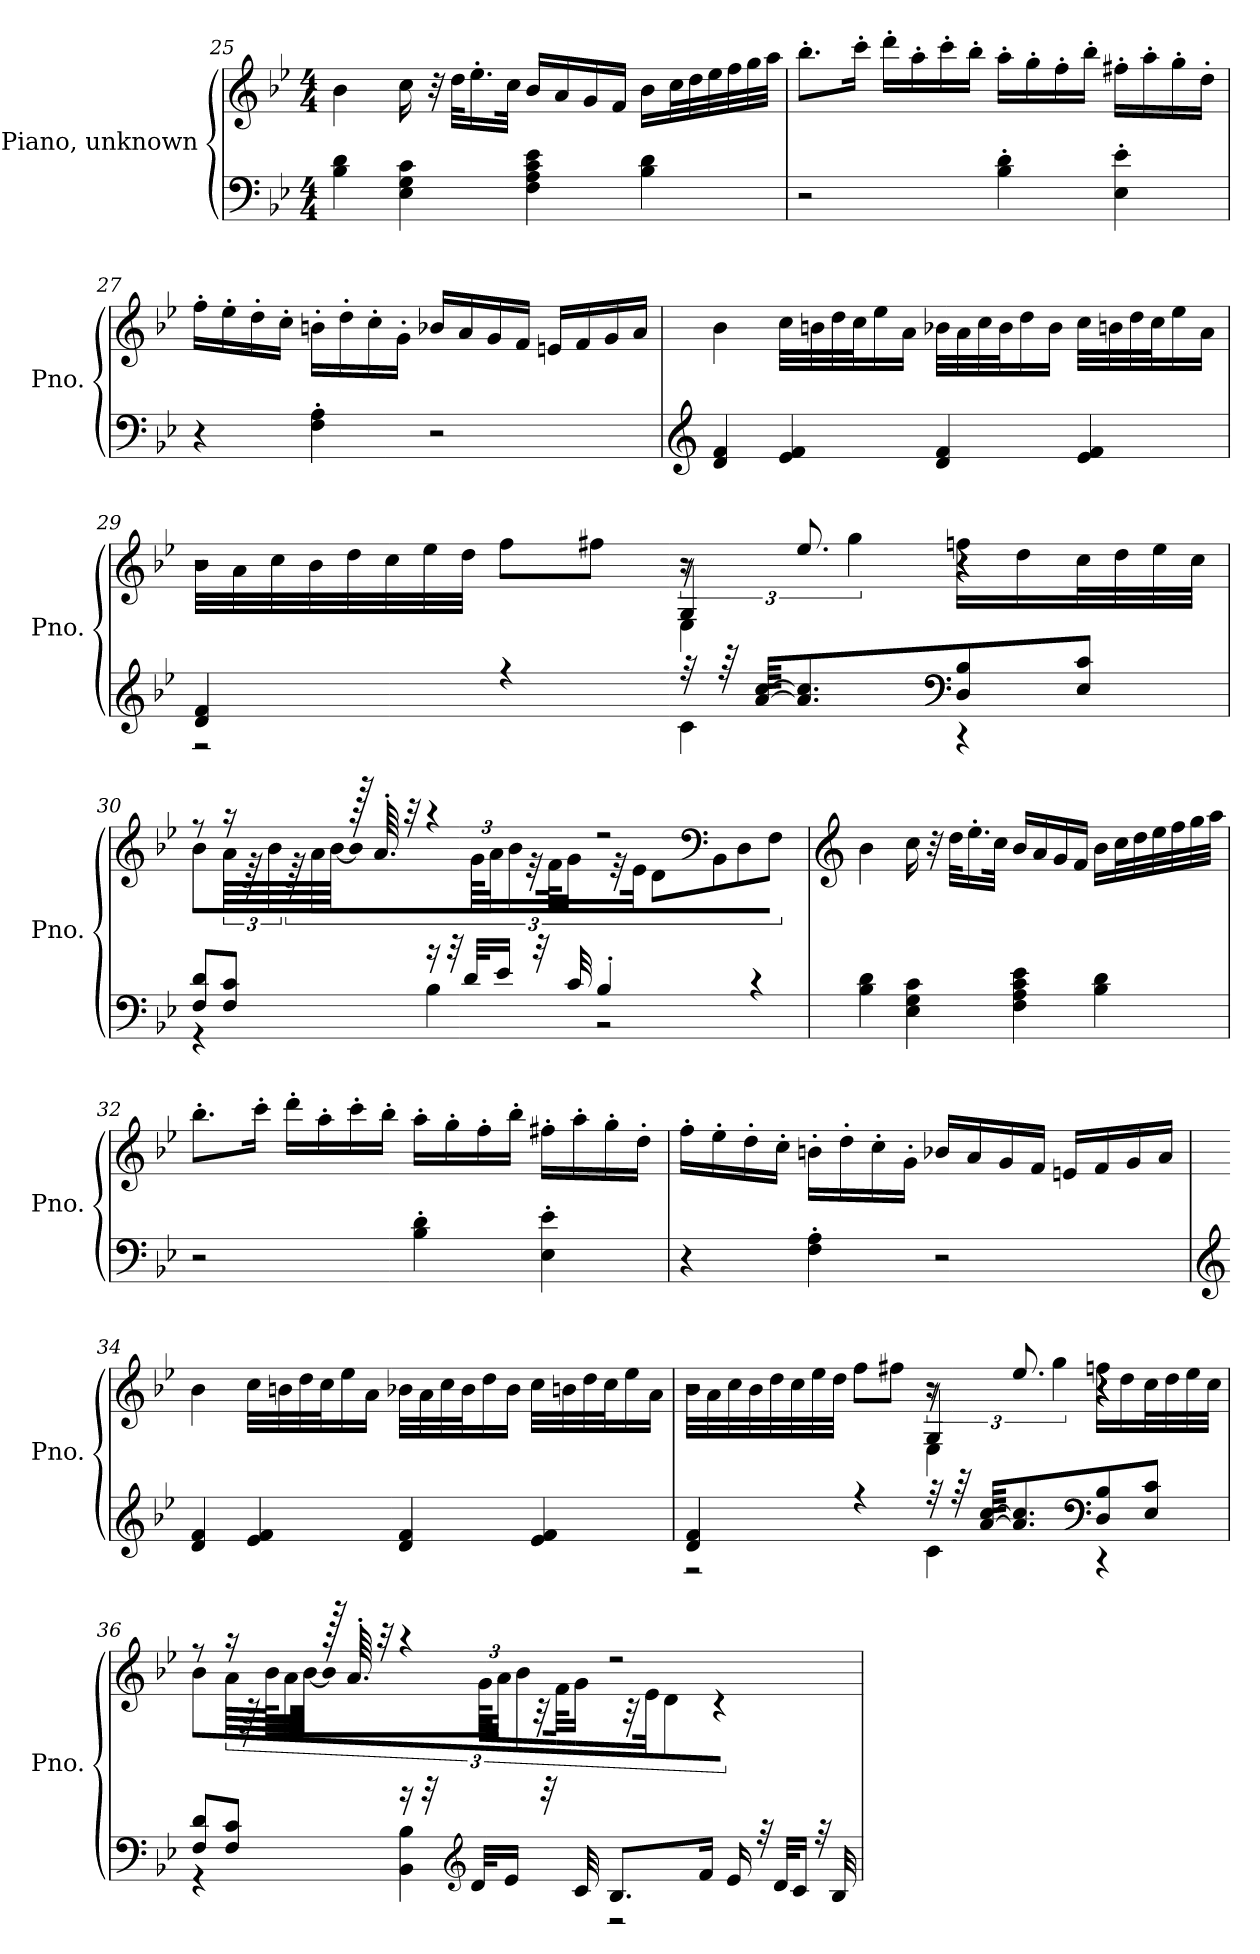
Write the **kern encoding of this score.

**kern	**kern
*part1	*part1
*staff2	*staff1
*I"Piano, unknown	*
*I'Pno.	*
*clefF4	*clefG2
*k[b-e-]	*k[b-e-]
*M4/4	*M4/4
=25	=25
4B-\ 4d\	4b-\
4E-\ 4G\ 4c\	16cc\
.	32r
.	32dd\KLL
.	16.ee-'\
.	32cc\JJk
4F\ 4A\ 4c\ 4e-\	16b-/LL
.	16a/
.	16g/
.	16f/JJ
4B-\ 4d\	16b-\LL
.	32cc\L
.	32dd\
.	32ee-\
.	32ff\
.	32gg\
.	32aa\JJJ
!!LO:PB:g=z
=26	=26
2r	8.bb-'\L
.	16ccc'\Jk
.	16ddd'\LL
.	16aa'\
.	16ccc'\
.	16bb-'\JJ
4B-\' 4d\'	16aa'\LL
.	16gg'\
.	16ff'\
.	16bb-'\JJ
4E-\' 4e-\'	16ff#X'\LL
.	16aa'\
.	16gg'\
.	16dd'\JJ
=27	=27
4r	16ff'\LL
.	16ee-'\
.	16dd'\
.	16cc'\JJ
4F\' 4A\'	16bn'\LL
.	16dd'\
.	16cc'\
.	16g'\JJ
2r	16b-X/LL
.	16a/
.	16g/
.	16f/JJ
.	16en/LL
.	16f/
.	16g/
.	16a/JJ
!!LO:LB:g=z
=28	=28
*clefG2	*
4d/ 4f/	4b-\
4e-/ 4f/	32cc\LLL
.	32bn\
.	32dd\
.	32cc\J
.	16ee-\
.	16a\JJ
4d/ 4f/	32b-X\LLL
.	32a\
.	32cc\
.	32b-\J
.	16dd\
.	16b-\JJ
4e-/ 4f/	32cc\LLL
.	32bn\
.	32dd\
.	32cc\J
.	16ee-\
.	16a\JJ
=29	=29
*^	*^
*	*	*	*^
*	*	*	*	*^
4d/ 4f/	2r	2r	32b-\LLL	2r	2r
.	.	.	32a\	.	.
.	.	.	32cc\	.	.
.	.	.	32b-\	.	.
.	.	.	32dd\	.	.
.	.	.	32cc\	.	.
.	.	.	32ee-\	.	.
.	.	.	32dd\JJJ	.	.
4r	.	.	8ff\L	.	.
.	.	.	8ff#X\J	.	.
32r	4c\	16r	12r	4G/	4E-\
64r	.	.	.	.	.
[64a/ [64cc/KKKL	.	.	.	.	.
8.a/] 8.cc/]	.	8.ee-/	.	.	.
.	.	.	6gg\	.	.
*clefF4	*	*	*	*	*
8D/ 8B-/	4r	4r	16ffn\LL	4r	4r
.	.	.	16dd\	.	.
8E-/ 8c/J	.	.	32cc\L	.	.
.	.	.	32dd\	.	.
.	.	.	32ee-\	.	.
.	.	.	32cc\JJJ	.	.
*	*	*	*v	*v	*v
!!LO:LB:g=z
=30	=30	=30	=30
8F/ 8d/L	4r	8r	8b-\L
8F/ 8c/J	.	16r	96a\Jkkk
.	.	.	96r
.	.	.	96b-\
.	.	.	96r
.	.	.	96a\LLLL
.	.	.	[96b-\J
.	.	128r	32b-\]
.	.	64.a'/	.
*	*	*	*Xbrackettup
.	.	32r	96g\K
.	.	.	48a\JJJ
16r	4B-\	4r	16b-\
32r	.	.	32r
32d/KLL	.	.	32f\KLL
16e-/JJ	.	.	16g\JJ
32r	.	.	32r
32c/	.	.	32e-\
4B-'/	2r	2r	8d\L
*	*	*clefF4	*
.	.	.	8BB-\
4r	.	.	8D\
.	.	.	8F\J
*v	*v	*	*
*	*v	*v
=31	=31
*	*clefG2
4B-\ 4d\	4b-\
4E-\ 4G\ 4c\	16cc\
.	32r
.	32dd\KLL
.	16.ee-'\
.	32cc\JJk
4F\ 4A\ 4c\ 4e-\	16b-/LL
.	16a/
.	16g/
.	16f/JJ
4B-\ 4d\	16b-\LL
.	32cc\L
.	32dd\
.	32ee-\
.	32ff\
.	32gg\
.	32aa\JJJ
!!LO:LB:g=z
=32	=32
2r	8.bb-'\L
.	16ccc'\Jk
.	16ddd'\LL
.	16aa'\
.	16ccc'\
.	16bb-'\JJ
4B-\' 4d\'	16aa'\LL
.	16gg'\
.	16ff'\
.	16bb-'\JJ
4E-\' 4e-\'	16ff#X'\LL
.	16aa'\
.	16gg'\
.	16dd'\JJ
=33	=33
4r	16ff'\LL
.	16ee-'\
.	16dd'\
.	16cc'\JJ
4F\' 4A\'	16bn'\LL
.	16dd'\
.	16cc'\
.	16g'\JJ
2r	16b-X/LL
.	16a/
.	16g/
.	16f/JJ
.	16en/LL
.	16f/
.	16g/
.	16a/JJ
!!LO:LB:g=z
=34	=34
*clefG2	*
4d/ 4f/	4b-\
4e-/ 4f/	32cc\LLL
.	32bn\
.	32dd\
.	32cc\J
.	16ee-\
.	16a\JJ
4d/ 4f/	32b-X\LLL
.	32a\
.	32cc\
.	32b-\J
.	16dd\
.	16b-\JJ
4e-/ 4f/	32cc\LLL
.	32bn\
.	32dd\
.	32cc\J
.	16ee-\
.	16a\JJ
=35	=35
*^	*^
*	*	*	*^
*	*	*	*	*^
4d/ 4f/	2r	2r	32b-\LLL	2r	2r
.	.	.	32a\	.	.
.	.	.	32cc\	.	.
.	.	.	32b-\	.	.
.	.	.	32dd\	.	.
.	.	.	32cc\	.	.
.	.	.	32ee-\	.	.
.	.	.	32dd\JJJ	.	.
4r	.	.	8ff\L	.	.
.	.	.	8ff#X\J	.	.
*	*	*	*brackettup	*	*
32r	4c\	16r	12r	4G/	4E-\
64r	.	.	.	.	.
[64a/ [64cc/KKKL	.	.	.	.	.
8.a/] 8.cc/]	.	8.ee-/	.	.	.
.	.	.	6gg\	.	.
*clefF4	*	*	*	*	*
8D/ 8B-/	4r	4r	16ffn\LL	4r	4r
.	.	.	16dd\	.	.
8E-/ 8c/J	.	.	32cc\L	.	.
.	.	.	32dd\	.	.
.	.	.	32ee-\	.	.
.	.	.	32cc\JJJ	.	.
*	*	*	*v	*v	*v
!!LO:LB:g=z
=36	=36	=36	=36
8F/ 8d/L	4r	8r	8b-\L
8F/ 8c/J	.	16r	96a\Jkkk
.	.	.	96r
.	.	.	96b-\KLLL
*	*	*	*Xbrackettup
.	.	.	48a\
.	.	.	[96b-\K
.	.	128r	32b-\]
.	.	64.a'/	.
.	.	32r	96g\K
.	.	.	48a\JJJ
16r	4BB-\ 4B-\	4r	16b-\
32r	.	.	32r
*clefG2	*	*	*
32d/KLL	.	.	32f\KLL
16e-/JJ	.	.	16g\JJ
32r	.	.	32r
32c/	.	.	32e-\
8.B-/L	2r	2r	4d\
16f/Jk	.	.	.
16e-/	.	.	4r
32r	.	.	.
32d/KLL	.	.	.
16c/JJ	.	.	.
32r	.	.	.
32B-/	.	.	.
*v	*v	*	*
*	*v	*v
=	=
*-	*-
